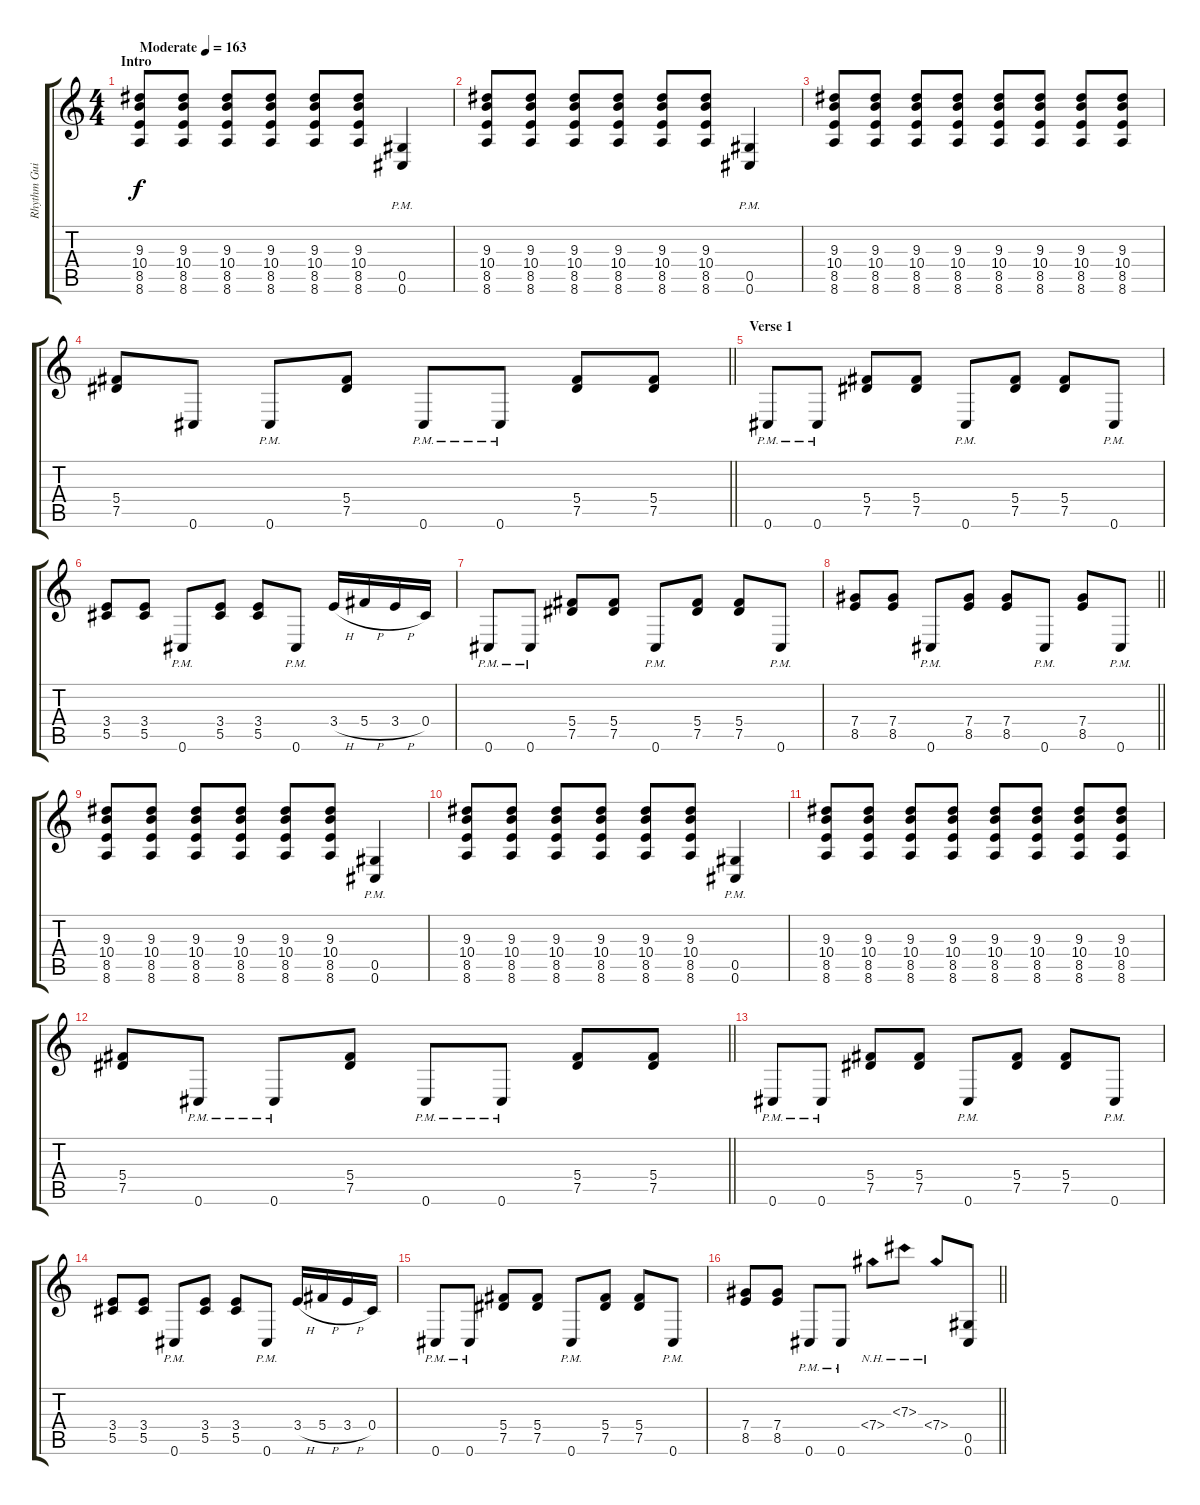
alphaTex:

\track ("Rhythm Guitar" "Rhythm Gui") {instrument distortionguitar}
\staff {score tabs}
\tuning (Eb4 Bb3 Gb3 Db3 Ab2 Db2) {hide}
\ts (4 4)
\section ("" "Intro")
\tempo (163 "Moderate")
\clef g2
\ks c
(9.3 10.4 8.5 8.6).8{dy f instrument distortionguitar} (9.3 10.4 8.5 8.6).8 (9.3 10.4 8.5 8.6).8 (9.3 10.4 8.5 8.6).8 (9.3 10.4 8.5 8.6).8 (9.3 10.4 8.5 8.6).8 (0.5{pm} 0.6{pm}).4 |
(9.3 10.4 8.5 8.6).8 (9.3 10.4 8.5 8.6).8 (9.3 10.4 8.5 8.6).8 (9.3 10.4 8.5 8.6).8 (9.3 10.4 8.5 8.6).8 (9.3 10.4 8.5 8.6).8 (0.5{pm} 0.6{pm}).4 |
(9.3 10.4 8.5 8.6).8 (9.3 10.4 8.5 8.6).8 (9.3 10.4 8.5 8.6).8 (9.3 10.4 8.5 8.6).8 (9.3 10.4 8.5 8.6).8 (9.3 10.4 8.5 8.6).8 (9.3 10.4 8.5 8.6).8 (9.3 10.4 8.5 8.6).8 |
\barLineRight lightlight
(5.4 7.5).8 0.6.8 0.6{pm}.8 (5.4 7.5).8 0.6{pm}.8 0.6{pm}.8 (5.4 7.5).8 (5.4 7.5).8 |
\section ("" "Verse 1")
0.6{pm}.8 0.6{pm}.8 (5.4 7.5).8 (5.4 7.5).8 0.6{pm}.8 (5.4 7.5).8 (5.4 7.5).8 0.6{pm}.8 |
(3.4 5.5).8 (3.4 5.5).8 0.6{pm}.8 (3.4 5.5).8 (3.4 5.5).8 0.6{pm}.8 3.4{h}.16 5.4{h}.16 3.4{h}.16 0.4.16 |
0.6{pm}.8 0.6{pm}.8 (5.4 7.5).8 (5.4 7.5).8 0.6{pm}.8 (5.4 7.5).8 (5.4 7.5).8 0.6{pm}.8 |
\barLineRight lightlight
(7.4 8.5).8 (7.4 8.5).8 0.6{pm}.8 (7.4 8.5).8 (7.4 8.5).8 0.6{pm}.8 (7.4 8.5).8 0.6{pm}.8 |
\section ("" "")
(9.3 10.4 8.5 8.6).8 (9.3 10.4 8.5 8.6).8 (9.3 10.4 8.5 8.6).8 (9.3 10.4 8.5 8.6).8 (9.3 10.4 8.5 8.6).8 (9.3 10.4 8.5 8.6).8 (0.5{pm} 0.6{pm}).4 |
(9.3 10.4 8.5 8.6).8 (9.3 10.4 8.5 8.6).8 (9.3 10.4 8.5 8.6).8 (9.3 10.4 8.5 8.6).8 (9.3 10.4 8.5 8.6).8 (9.3 10.4 8.5 8.6).8 (0.5{pm} 0.6{pm}).4 |
(9.3 10.4 8.5 8.6).8 (9.3 10.4 8.5 8.6).8 (9.3 10.4 8.5 8.6).8 (9.3 10.4 8.5 8.6).8 (9.3 10.4 8.5 8.6).8 (9.3 10.4 8.5 8.6).8 (9.3 10.4 8.5 8.6).8 (9.3 10.4 8.5 8.6).8 |
\barLineRight lightlight
(5.4 7.5).8 0.6{pm}.8 0.6{pm}.8 (5.4 7.5).8 0.6{pm}.8 0.6{pm}.8 (5.4 7.5).8 (5.4 7.5).8 |
0.6{pm}.8 0.6{pm}.8 (5.4 7.5).8 (5.4 7.5).8 0.6{pm}.8 (5.4 7.5).8 (5.4 7.5).8 0.6{pm}.8 |
(3.4 5.5).8 (3.4 5.5).8 0.6{pm}.8 (3.4 5.5).8 (3.4 5.5).8 0.6{pm}.8 3.4{h}.16 5.4{h}.16 3.4{h}.16 0.4.16 |
0.6{pm}.8 0.6{pm}.8 (5.4 7.5).8 (5.4 7.5).8 0.6{pm}.8 (5.4 7.5).8 (5.4 7.5).8 0.6{pm}.8 |
\barLineRight lightlight
(7.4 8.5).8 (7.4 8.5).8 0.6{pm}.8 0.6{pm}.8 7.4{nh}.8 7.3{nh}.8 7.4{nh}.8 (0.5 0.6).8
